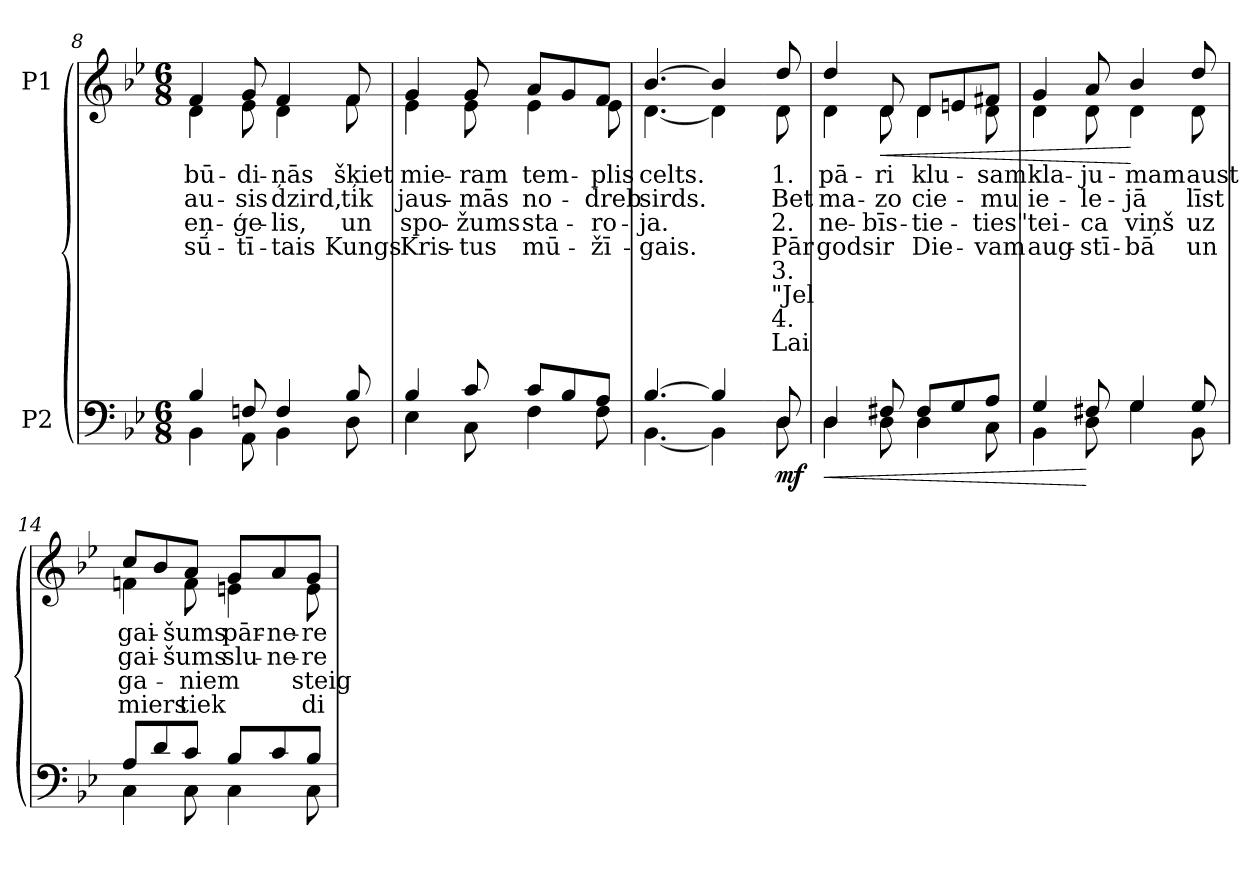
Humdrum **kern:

**kern	**dynam	**kern	**text	**text	**text	**text	**text	**text	**text	**text	**dynam
*part2	*part2	*part1	*part1	*part1	*part1	*part1	*part1	*part1	*part1	*part1	*part1
*staff2	*staff2	*staff1	*staff1	*staff1	*staff1	*staff1	*staff1	*staff1	*staff1	*staff1	*staff1
*I"P2	*	*I"P1	*	*	*	*	*	*	*	*	*
*clefF4	*	*clefG2	*	*	*	*	*	*	*	*	*
*k[b-e-]	*	*k[b-e-]	*	*	*	*	*	*	*	*	*
*B-:	*	*B-:	*	*	*	*	*	*	*	*	*
*M6/8	*	*M6/8	*	*	*	*	*	*	*	*	*
=8	=8	=8	=8	=8	=8	=8	=8	=8	=8	=8	=8
*^	*	*	*	*	*	*	*	*	*	*	*
!	!	!	!	!LO:LY:b:color=#000000	!LO:LY:b:color=#000000	!LO:LY:b:color=#000000	!LO:LY:b:color=#000000	!	!	!	!	!
*	*	*	*^	*	*	*	*	*	*	*	*	*
4B-i/	4BB-i\	.	4fi/	4di\	bū-	au-	-eņ-	sū-	.	.	.	.	.
!	!	!	!	!	!LO:LY:b:color=#000000	!LO:LY:b:color=#000000	!LO:LY:b:color=#000000	!LO:LY:b:color=#000000	!	!	!	!	!
8Fni/	8AAi\	.	8gi/	8e-i\	-di-	-sis	-ģe-	-tī-	.	.	.	.	.
!	!	!	!	!	!LO:LY:b:color=#000000	!LO:LY:b:color=#000000	!LO:LY:b:color=#000000	!LO:LY:b:color=#000000	!	!	!	!	!
4Fi/	4BB-i\	.	4fi/	4di\	-ņās	dzird,	lis,	-tais	.	.	.	.	.
!	!	!	!	!	!LO:LY:b:color=#000000	!LO:LY:b:color=#000000	!LO:LY:b:color=#000000	!LO:LY:b:color=#000000	!	!	!	!	!
8B-i/	8Di\	.	8fi/	8fi\	šķiet	tik	un	Kungs	.	.	.	.	.
=9	=9	=9	=9	=9	=9	=9	=9	=9	=9	=9	=9	=9	=9
!	!	!	!	!	!LO:LY:b:color=#000000	!LO:LY:b:color=#000000	!LO:LY:b:color=#000000	!LO:LY:b:color=#000000	!	!	!	!	!
4B-i/	4E-i\	.	4gi/	4e-i\	-mie-	jaus-	spo-	Kris-	.	.	.	.	.
!	!	!	!	!	!LO:LY:b:color=#000000	!LO:LY:b:color=#000000	!LO:LY:b:color=#000000	!LO:LY:b:color=#000000	!	!	!	!	!
8ci/	8Ci\	.	8gi/	8e-i\	-ram	-mās	žums	-tus	.	.	.	.	.
!	!	!	!	!	!LO:LY:b:color=#000000	!LO:LY:b:color=#000000	!LO:LY:b:color=#000000	!LO:LY:b:color=#000000	!	!	!	!	!
8ci/L	4Fi\	.	8ai/L	4e-i\	tem-	no-	-sta-	mū-	.	.	.	.	.
8B-i/	.	.	8gi/	.	.	.	.	.	.	.	.	.	.
!	!	!	!	!	!LO:LY:b:color=#000000	!LO:LY:b:color=#000000	!LO:LY:b:color=#000000	!LO:LY:b:color=#000000	!	!	!	!	!
8Ai/J	8Fi\	.	8fi/J	8e-i\	-plis	-dreb	ro-	-žī-	.	.	.	.	.
=10	=10	=10	=10	=10	=10	=10	=10	=10	=10	=10	=10	=10	=10
!	!	!	!	!	!LO:LY:b:color=#000000	!LO:LY:b:color=#000000	!LO:LY:b:color=#000000	!LO:LY:b:color=#000000	!	!	!	!	!
[4.B-i/	[4.BB-i\	.	[4.b-i/	[4.di\	-celts.	sirds.	ja.	-gais.	.	.	.	.	.
4B-i/]	4BB-i\]	.	4b-i/]	4di\]	.	.	.	.	.	.	.	.	.
!!LO:LB:g=z	!!
=11-	=11-	=11-	=11-	=11-	=11-	=11-	=11-	=11-	=11-	=11-	=11-	=11-	=11-
!	!	!	!	!	!LO:LY:b:color=#000000	!LO:LY:b:color=#000000	!LO:LY:b:color=#000000	!LO:LY:b:color=#000000	!LO:LY:b:color=#000000	!LO:LY:b:color=#000000	!LO:LY:b:color=#000000	!LO:LY:b:color=#000000	!
8Di/	8Di\	mf	8ddi/	8di\	1.	Bet	2.	Pār	3.	"Jel	4.	Lai	mf mf
=12	=12	=12	=12	=12	=12	=12	=12	=12	=12	=12	=12	=12	=12
!	!	!LO:HP:b	!	!	!	!	!	!	!	!	!	!	!
!	!	!	!	!	!LO:LY:b:color=#000000	!LO:LY:b:color=#000000	!LO:LY:b:color=#000000	!LO:LY:b:color=#000000	!	!	!	!	!
4Di/	4Di\	<	4ddi/	4di\	pā-	ma-	-ne-	gods	.	.	.	.	.
!	!	!	!	!	!LO:LY:b:color=#000000	!LO:LY:b:color=#000000	!LO:LY:b:color=#000000	!LO:LY:b:color=#000000	!	!	!	!	!LO:HP:b
8F#Xi/	8Di\	.	8di/	8di\	-ri	-zo	-bīs-	ir	.	.	.	.	<
!	!	!	!	!	!LO:LY:b:color=#000000	!LO:LY:b:color=#000000	!LO:LY:b:color=#000000	!LO:LY:b:color=#000000	!	!	!	!	!
8F#i/L	4Di\	.	8di/L	4di\	klu-	cie-	-tie-	Die-	.	.	.	.	.
8Gi/	.	.	8eni/	.	.	.	.	.	.	.	.	.	.
!	!	!	!	!	!LO:LY:b:color=#000000	!LO:LY:b:color=#000000	!LO:LY:b:color=#000000	!LO:LY:b:color=#000000	!	!	!	!	!
8Ai/J	8Ci\	.	8f#Xi/J	8di\	-sam	-mu	ties"	-vam	.	.	.	.	.
=13	=13	=13	=13	=13	=13	=13	=13	=13	=13	=13	=13	=13	=13
!	!	!	!	!	!LO:LY:b:color=#000000	!LO:LY:b:color=#000000	!LO:LY:b:color=#000000	!LO:LY:b:color=#000000	!	!	!	!	!
4Gi/	4BB-i\	.	4gi/	4di\	-kla-	ie-	tei-	aug-	.	.	.	.	.
!	!	!	!	!	!LO:LY:b:color=#000000	!LO:LY:b:color=#000000	!LO:LY:b:color=#000000	!LO:LY:b:color=#000000	!	!	!	!	!
8F#Xi/	8Di\	[	8ai/	8di\	-ju-	-le-	ca	-stī-	.	.	.	.	.
!	!	!	!	!	!LO:LY:b:color=#000000	!LO:LY:b:color=#000000	!LO:LY:b:color=#000000	!LO:LY:b:color=#000000	!	!	!	!	!
4Gi/	4Gi\	.	4b-i/	4di\	-mam	-jā	viņš	-bā	.	.	.	.	[
!	!	!	!	!	!LO:LY:b:color=#000000	!LO:LY:b:color=#000000	!LO:LY:b:color=#000000	!LO:LY:b:color=#000000	!	!	!	!	!
8Gi/	8BB-i\	.	8ddi/	8di\	aust	līst	uz	un	.	.	.	.	.
=14	=14	=14	=14	=14	=14	=14	=14	=14	=14	=14	=14	=14	=14
!	!	!	!	!	!LO:LY:b:color=#000000	!LO:LY:b:color=#000000	!LO:LY:b:color=#000000	!LO:LY:b:color=#000000	!	!	!	!	!
8Ai/L	4Ci\	.	8cci/L	4fni\	gai-	gai-	-ga-	miers	.	.	.	.	.
8di/	.	.	8b-i/	.	.	.	.	.	.	.	.	.	.
!	!	!	!	!	!LO:LY:b:color=#000000	!LO:LY:b:color=#000000	!LO:LY:b:color=#000000	!LO:LY:b:color=#000000	!	!	!	!	!
8ci/J	8Ci\	.	8ai/J	8fi\	-šums	-šums	niem	tiek	.	.	.	.	.
!	!	!	!	!	!LO:LY:b:color=#000000	!LO:LY:b:color=#000000	!	!	!	!	!	!	!
8B-i/L	4Ci\	.	8gi/L	4eni\	pār-	slu-	.	.	.	.	.	.	.
!	!	!	!	!	!LO:LY:b:color=#000000	!LO:LY:b:color=#000000	!	!	!	!	!	!	!
8ci/	.	.	8ai/	.	-ne-	ne-	.	.	.	.	.	.	.
!	!	!	!	!	!LO:LY:b:color=#000000	!LO:LY:b:color=#000000	!LO:LY:b:color=#000000	!LO:LY:b:color=#000000	!	!	!	!	!
8B-i/J	8Ci\	.	8gi/J	8ei\	-re-	-re-	-steig-	-di-	.	.	.	.	.
*v	*v	*	*	*	*	*	*	*	*	*	*	*	*
*	*	*v	*v	*	*	*	*	*	*	*	*	*
=	=	=	=	=	=	=	=	=	=	=	=
*-	*-	*-	*-	*-	*-	*-	*-	*-	*-	*-	*-
